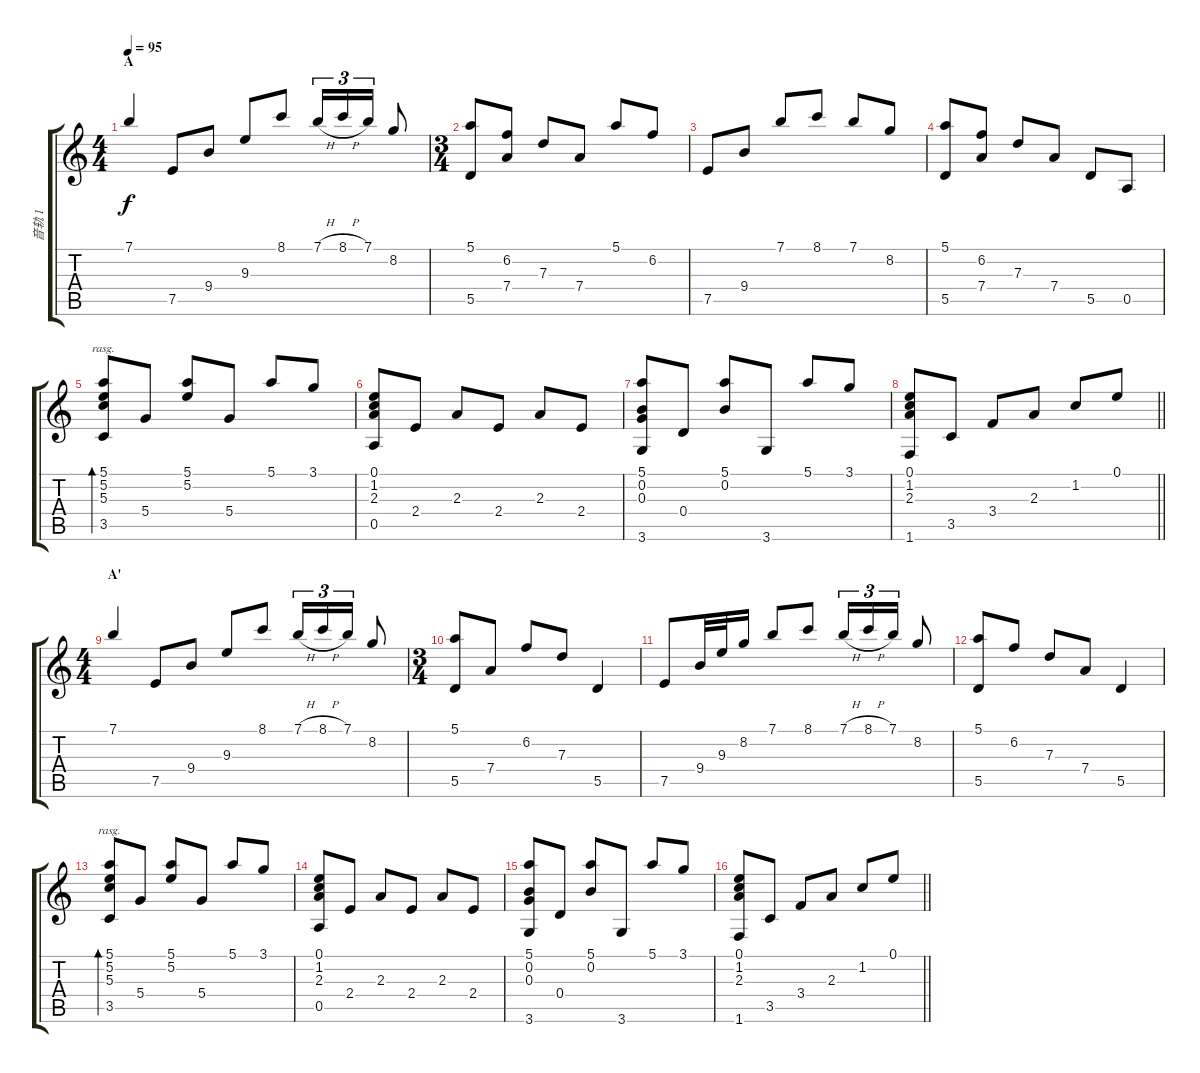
\track ("音轨 1" "音轨 1") {instrument acousticguitarsteel}
\staff {score tabs}
\tuning (E4 B3 G3 D3 A2 E2) {hide}
\ts (4 4)
\section ("" "A")
\tempo 95
\clef g2
\ks c
7.1.4{dy f beam Up} 7.5.8 9.4.8 9.3.8{beam Up} 8.1.8{beam Up} 7.1{h}.16{tu (3 2) beam Up} 8.1{h}.16{tu (3 2) beam Up} 7.1.16{tu (3 2) beam Up} 8.2.8{beam Up} |
\ts (3 4)
(5.1 5.5).8{beam Up} (6.2 7.4).8{beam Up} 7.3.8{beam Up} 7.4.8{beam Up} 5.1.8{beam Up} 6.2.8{beam Up} |
7.5.8 9.4.8 7.1.8{beam Up} 8.1.8{beam Up} 7.1.8{beam Up} 8.2.8{beam Up} |
(5.1 5.5).8{beam Up} (6.2 7.4).8{beam Up} 7.3.8{beam Up} 7.4.8{beam Up} 5.5.8{beam Up} 0.5.8{beam Up} |
(5.1 5.2 5.3 3.5).8{bd 480 rasg ii beam Up} 5.4.8{beam Up} (5.1 5.2).8{beam Up} 5.4.8{beam Up} 5.1.8{beam Up} 3.1.8{beam Up} |
(0.1 1.2 2.3 0.5).8 2.4.8 2.3.8 2.4.8 2.3.8 2.4.8 |
(5.1 0.2 0.3 3.6).8 0.4.8 (5.1 0.2).8 3.6.8 5.1.8{beam Up} 3.1.8{beam Up} |
\barLineRight lightlight
(0.1 1.2 2.3 1.6).8 3.5.8 3.4.8 2.3.8 1.2.8{beam Up} 0.1.8{beam Up} |
\ts (4 4)
\section ("" "A'")
7.1.4{beam Up} 7.5.8 9.4.8 9.3.8{beam Up} 8.1.8{beam Up} 7.1{h}.16{tu (3 2) beam Up} 8.1{h}.16{tu (3 2) beam Up} 7.1.16{tu (3 2) beam Up} 8.2.8{beam Up} |
\ts (3 4)
(5.1 5.5).8{beam Up} 7.4.8{beam Up} 6.2.8{beam Up} 7.3.8{beam Up} 5.5.4 |
7.5.8{beam Up} 9.4.32{beam Up} 9.3.32{beam Up} 8.2.16{beam Up} 7.1.8{beam Up} 8.1.8{beam Up} 7.1{h}.16{tu (3 2) beam Up} 8.1{h}.16{tu (3 2) beam Up} 7.1.16{tu (3 2) beam Up} 8.2.8{beam Up} |
(5.1 5.5).8{beam Up} 6.2.8{beam Up} 7.3.8{beam Up} 7.4.8{beam Up} 5.5.4 |
(5.1 5.2 5.3 3.5).8{bd 480 rasg ii beam Up} 5.4.8{beam Up} (5.1 5.2).8{beam Up} 5.4.8{beam Up} 5.1.8{beam Up} 3.1.8{beam Up} |
(0.1 1.2 2.3 0.5).8 2.4.8 2.3.8 2.4.8 2.3.8 2.4.8 |
(5.1 0.2 0.3 3.6).8 0.4.8 (5.1 0.2).8 3.6.8 5.1.8{beam Up} 3.1.8{beam Up} |
\barLineRight lightlight
(0.1 1.2 2.3 1.6).8 3.5.8 3.4.8 2.3.8 1.2.8{beam Up} 0.1.8{beam Up}
